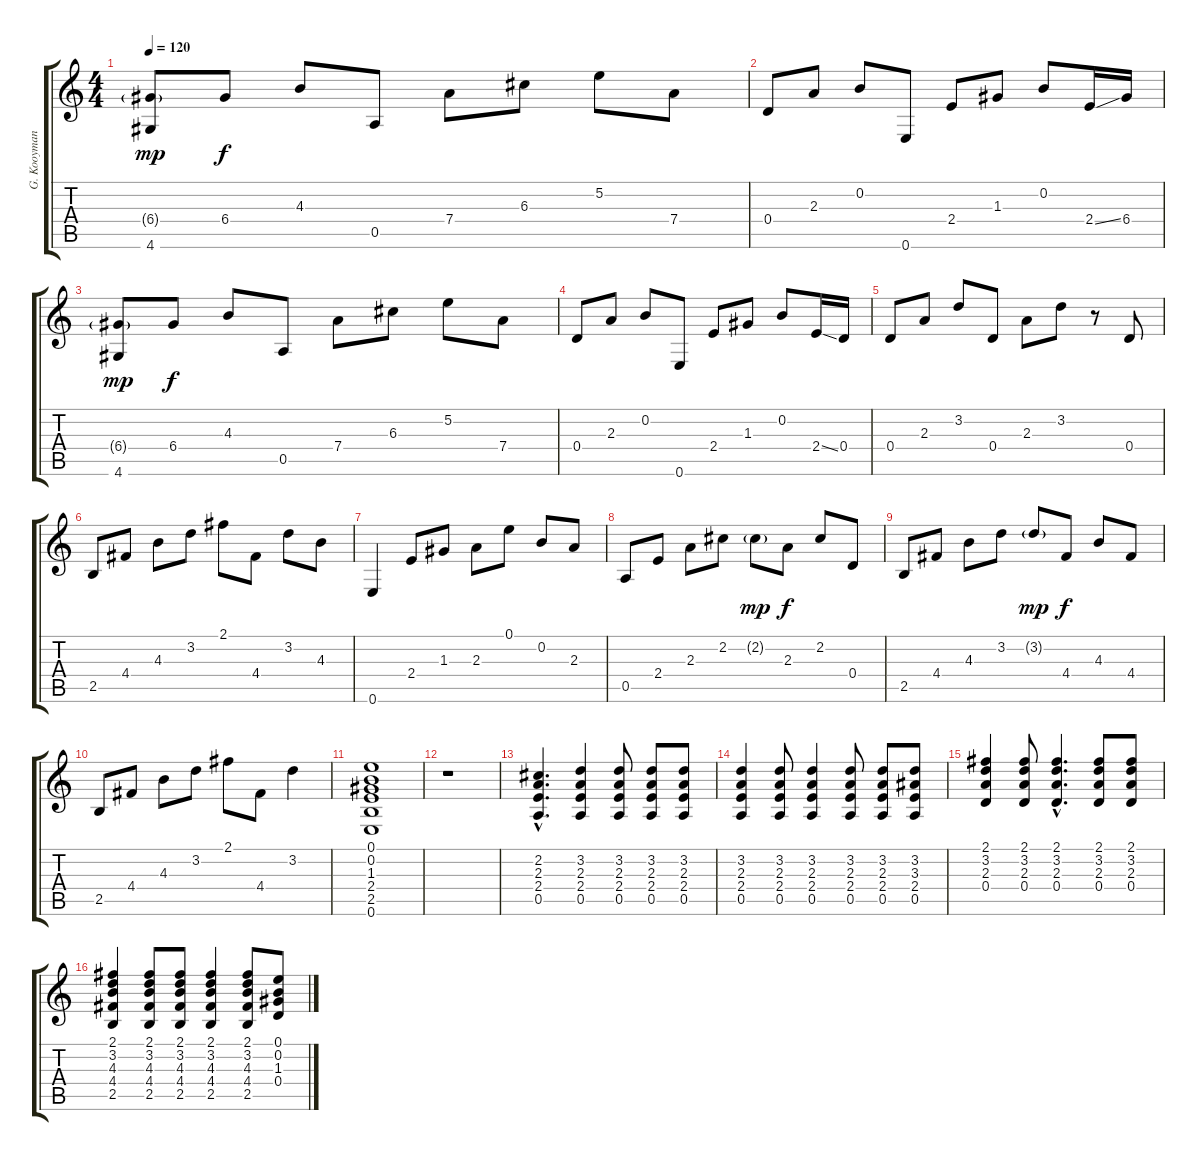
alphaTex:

\track ("G. Kooymans" "G. Kooyman") {instrument acousticguitarnylon}
\staff {score tabs}
\tuning (E4 B3 G3 D3 A2 E2) {hide}
\ts (4 4)
\tempo 120
\clef g2
\ks c
(6.4{g} 4.6).8{dy mp} 6.4.8{dy f} 4.3.8 0.5.8 7.4.8 6.3.8 5.2.8 7.4.8 |
0.4.8 2.3.8 0.2.8 0.6.8 2.4.8 1.3.8 0.2.8 2.4{ss}.16 6.4.16 |
(6.4{g} 4.6).8{dy mp} 6.4.8{dy f} 4.3.8 0.5.8 7.4.8 6.3.8 5.2.8 7.4.8 |
0.4.8 2.3.8 0.2.8 0.6.8 2.4.8 1.3.8 0.2.8 2.4{ss}.16 0.4.16 |
0.4.8 2.3.8 3.2.8 0.4.8 2.3.8 3.2.8 r.8 0.4.8 |
2.5.8 4.4.8 4.3.8 3.2.8 2.1.8 4.4.8 3.2.8 4.3.8 |
0.6.4 2.4.8 1.3.8 2.3.8 0.1.8 0.2.8 2.3.8 |
0.5.8 2.4.8 2.3.8 2.2.8 2.2{g}.8{dy mp} 2.3.8{dy f} 2.2.8 0.4.8 |
2.5.8 4.4.8 4.3.8 3.2.8 3.2{g}.8{dy mp} 4.4.8{dy f} 4.3.8 4.4.8 |
2.5.8 4.4.8 4.3.8 3.2.8 2.1.8 4.4.8 3.2.4 |
(0.1 0.2 1.3 2.4 2.5 0.6).1 |
r.1 |
(2.2{hac} 2.3{hac} 2.4{hac} 0.5{hac}).4{d} (3.2 2.3 2.4 0.5).4 (3.2 2.3 2.4 0.5).8 (3.2 2.3 2.4 0.5).8 (3.2 2.3 2.4 0.5).8 |
(3.2 2.3 2.4 0.5).4 (3.2 2.3 2.4 0.5).8 (3.2 2.3 2.4 0.5).4 (3.2 2.3 2.4 0.5).8 (3.2 2.3 2.4 0.5).8 (3.2 3.3 2.4 0.5).8 |
(2.1 3.2 2.3 0.4).4 (2.1 3.2 2.3 0.4).8 (2.1{hac} 3.2{hac} 2.3{hac} 0.4{hac}).4{d} (2.1 3.2 2.3 0.4).8 (2.1 3.2 2.3 0.4).8 |
(2.1 3.2 4.3 4.4 2.5).4 (2.1 3.2 4.3 4.4 2.5).8 (2.1 3.2 4.3 4.4 2.5).8 (2.1 3.2 4.3 4.4 2.5).4 (2.1 3.2 4.3 4.4 2.5).8 (0.1 0.2 1.3 0.4).8
